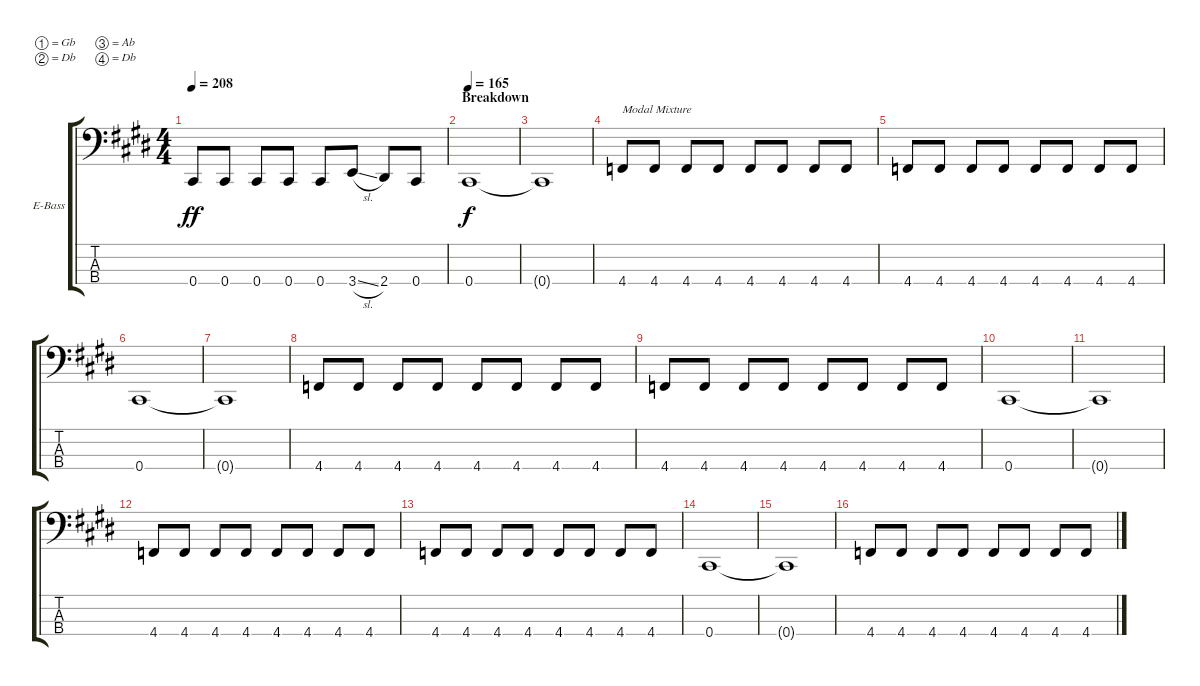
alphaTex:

\defaultSystemsLayout 4
\bracketExtendMode groupsimilarinstruments
\firstSystemTrackNameOrientation horizontal
\otherSystemsTrackNameOrientation horizontal
\track ("Brent Fox - Bass" "E-Bass") {instrument electricbassfinger}
\staff {score tabs}
\tuning (Gb2 Db2 Ab1 Db1)
\ts (4 4)
\tempo 208
\clef f4
\ks c#minor
0.4.8{dy ff} 0.4.8 0.4.8 0.4.8 0.4.8 3.4{sl}.8 2.4.8 0.4.8 |
\section ("" "Breakdown")
\tempo 165
0.4.1{dy f} |
0.4{t}.1 |
4.4.8{txt "Modal Mixture"} 4.4.8 4.4.8 4.4.8 4.4.8 4.4.8 4.4.8 4.4.8 |
4.4.8 4.4.8 4.4.8 4.4.8 4.4.8 4.4.8 4.4.8 4.4.8 |
0.4.1 |
0.4{t}.1 |
4.4.8 4.4.8 4.4.8 4.4.8 4.4.8 4.4.8 4.4.8 4.4.8 |
4.4.8 4.4.8 4.4.8 4.4.8 4.4.8 4.4.8 4.4.8 4.4.8 |
0.4.1 |
0.4{t}.1 |
4.4.8 4.4.8 4.4.8 4.4.8 4.4.8 4.4.8 4.4.8 4.4.8 |
4.4.8 4.4.8 4.4.8 4.4.8 4.4.8 4.4.8 4.4.8 4.4.8 |
0.4.1 |
0.4{t}.1 |
4.4.8 4.4.8 4.4.8 4.4.8 4.4.8 4.4.8 4.4.8 4.4.8
